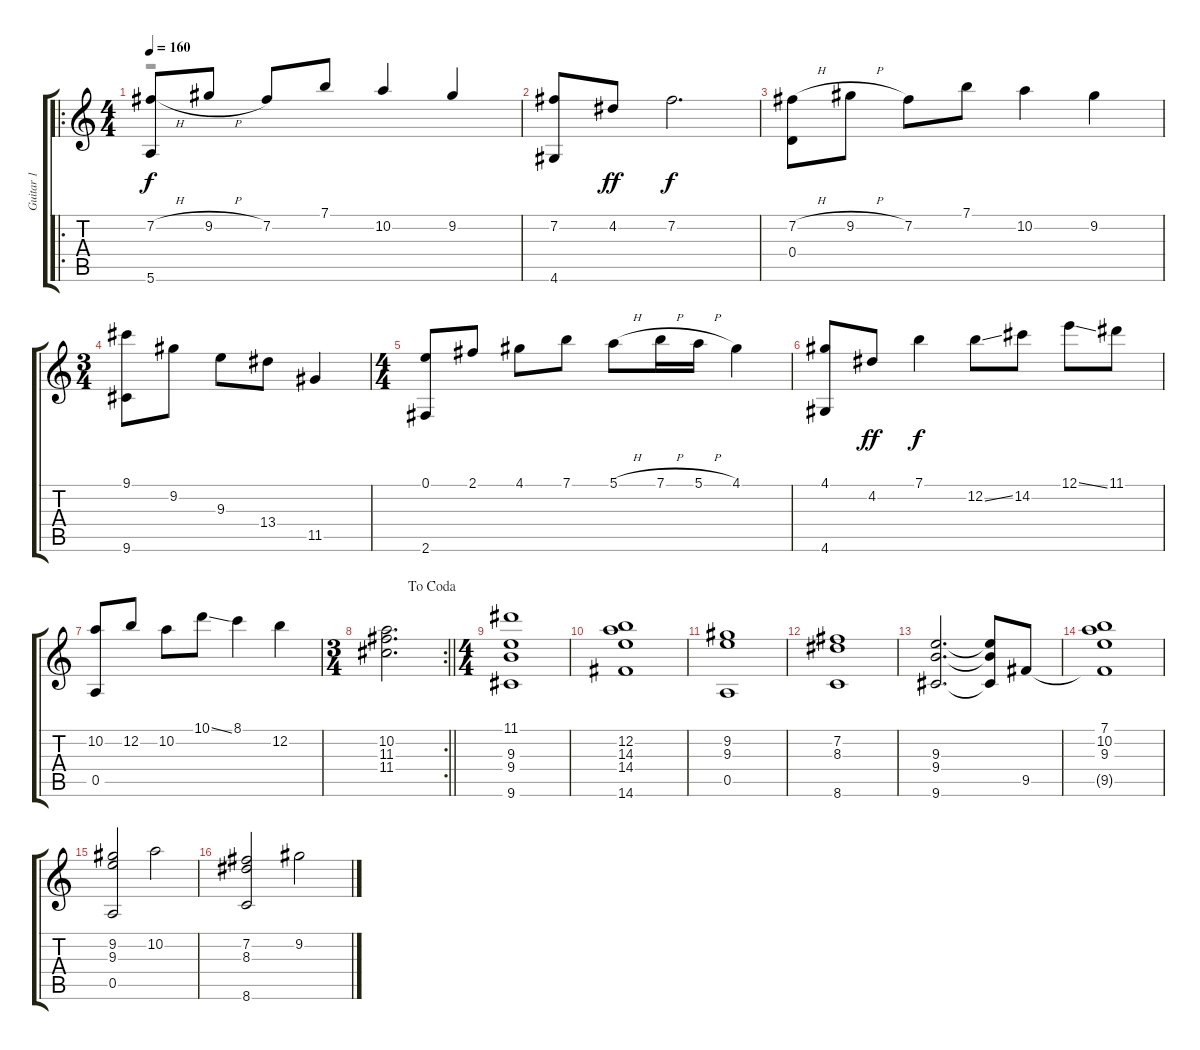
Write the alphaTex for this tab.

\track ("Guitar 1" "Guitar 1") {instrument electricguitarclean}
\staff {score tabs}
\tuning (E4 B3 G3 D3 A2 E2) {hide}
\voice
\ro
\ts (4 4)
\tempo 160
\clef g2
\ks c
(7.2{h} 5.6).8{dy f instrument electricguitarclean} 9.2{h}.8 7.2.8 7.1.8 10.2.4 9.2.4 |
(7.2 4.6).8 4.2.8{dy ff} 7.2.2{d dy f} |
(7.2{h} 0.4).8 9.2{h}.8 7.2.8 7.1.8 10.2.4 9.2.4 |
\ts (3 4)
(9.1 9.6).8 9.2.8 9.3.8 13.4.8 11.5.4 |
\ts (4 4)
(0.1 2.6).8 2.1.8 4.1.8 7.1.8 5.1{h}.8 7.1{h}.16 5.1{h}.16 4.1.4 |
(4.1 4.6).8 4.2.8{dy ff} 7.1.4{dy f} 12.2{ss}.8 14.2.8 12.1{ss}.8 11.1.8 |
(10.2 0.5).8 12.2.8 10.2.8 10.1{ss}.8 8.1.4 12.2.4 |
\rc 2
\ts (3 4)
\jump dacoda
\barLineRight lightlight
(10.2 11.3 11.4).2{d} |
\ts (4 4)
(11.1 9.3 9.4 9.6).1 |
(12.2 14.3 14.4 14.6).1 |
(9.2 9.3 0.5).1 |
(7.2 8.3 8.6).1 |
(9.3 9.4 9.6).2{d} (9.3{t} 9.4{t} 9.6{t}).8 9.5.8 |
(7.1 10.2 9.3 9.5{t}).1 |
(9.2 9.3 0.5).2 10.2.2 |
(7.2 8.3 8.6).2 9.2.2
\voice
\clef g2
\ottava regular
\simile none
\ks c
r.1{dy f} |
|
|
|
|
|
|
\barLineRight lightlight
|
|
|
|
|
|
|
|
